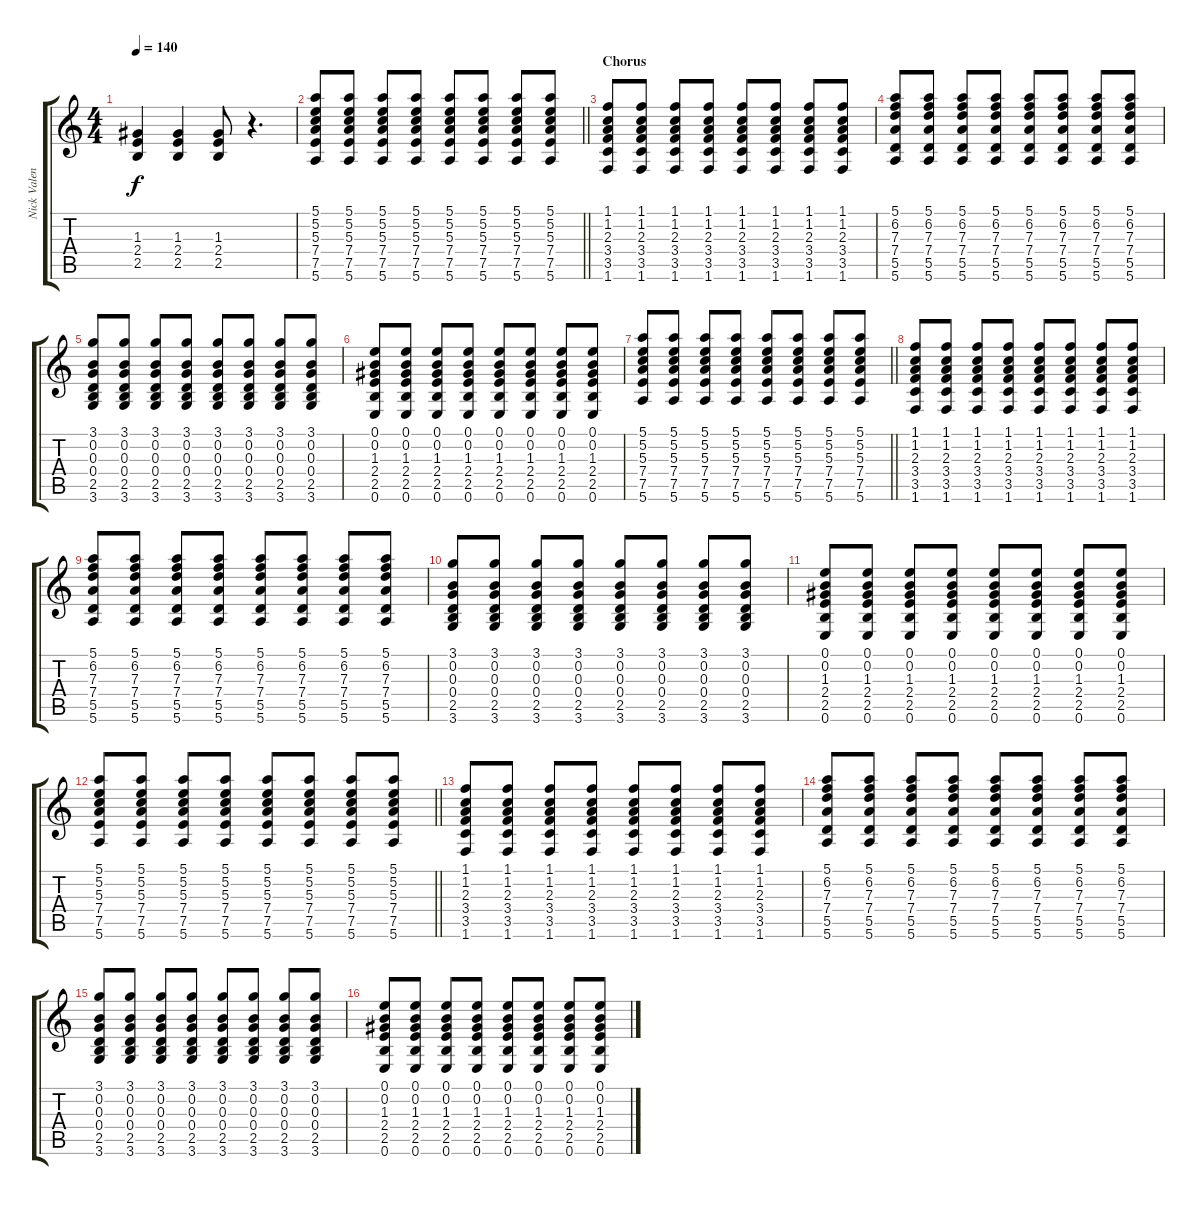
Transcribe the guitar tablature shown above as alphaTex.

\track ("Nick Valensi" "Nick Valen") {instrument acousticguitarsteel}
\staff {score tabs}
\tuning (E4 B3 G3 D3 A2 E2) {hide}
\ts (4 4)
\tempo 140
\clef g2
\ks c
(1.3 2.4 2.5).4{dy f} (1.3 2.4 2.5).4 (1.3 2.4 2.5).8 r.4{d} |
\barLineRight lightlight
(5.1 5.2 5.3 7.4 7.5 5.6).8 (5.1 5.2 5.3 7.4 7.5 5.6).8 (5.1 5.2 5.3 7.4 7.5 5.6).8 (5.1 5.2 5.3 7.4 7.5 5.6).8 (5.1 5.2 5.3 7.4 7.5 5.6).8 (5.1 5.2 5.3 7.4 7.5 5.6).8 (5.1 5.2 5.3 7.4 7.5 5.6).8 (5.1 5.2 5.3 7.4 7.5 5.6).8 |
\section ("" "Chorus")
(1.1 1.2 2.3 3.4 3.5 1.6).8 (1.1 1.2 2.3 3.4 3.5 1.6).8 (1.1 1.2 2.3 3.4 3.5 1.6).8 (1.1 1.2 2.3 3.4 3.5 1.6).8 (1.1 1.2 2.3 3.4 3.5 1.6).8 (1.1 1.2 2.3 3.4 3.5 1.6).8 (1.1 1.2 2.3 3.4 3.5 1.6).8 (1.1 1.2 2.3 3.4 3.5 1.6).8 |
(5.1 6.2 7.3 7.4 5.5 5.6).8 (5.1 6.2 7.3 7.4 5.5 5.6).8 (5.1 6.2 7.3 7.4 5.5 5.6).8 (5.1 6.2 7.3 7.4 5.5 5.6).8 (5.1 6.2 7.3 7.4 5.5 5.6).8 (5.1 6.2 7.3 7.4 5.5 5.6).8 (5.1 6.2 7.3 7.4 5.5 5.6).8 (5.1 6.2 7.3 7.4 5.5 5.6).8 |
(3.1 0.2 0.3 0.4 2.5 3.6).8 (3.1 0.2 0.3 0.4 2.5 3.6).8 (3.1 0.2 0.3 0.4 2.5 3.6).8 (3.1 0.2 0.3 0.4 2.5 3.6).8 (3.1 0.2 0.3 0.4 2.5 3.6).8 (3.1 0.2 0.3 0.4 2.5 3.6).8 (3.1 0.2 0.3 0.4 2.5 3.6).8 (3.1 0.2 0.3 0.4 2.5 3.6).8 |
(0.1 0.2 1.3 2.4 2.5 0.6).8 (0.1 0.2 1.3 2.4 2.5 0.6).8 (0.1 0.2 1.3 2.4 2.5 0.6).8 (0.1 0.2 1.3 2.4 2.5 0.6).8 (0.1 0.2 1.3 2.4 2.5 0.6).8 (0.1 0.2 1.3 2.4 2.5 0.6).8 (0.1 0.2 1.3 2.4 2.5 0.6).8 (0.1 0.2 1.3 2.4 2.5 0.6).8 |
\barLineRight lightlight
(5.1 5.2 5.3 7.4 7.5 5.6).8 (5.1 5.2 5.3 7.4 7.5 5.6).8 (5.1 5.2 5.3 7.4 7.5 5.6).8 (5.1 5.2 5.3 7.4 7.5 5.6).8 (5.1 5.2 5.3 7.4 7.5 5.6).8 (5.1 5.2 5.3 7.4 7.5 5.6).8 (5.1 5.2 5.3 7.4 7.5 5.6).8 (5.1 5.2 5.3 7.4 7.5 5.6).8 |
(1.1 1.2 2.3 3.4 3.5 1.6).8 (1.1 1.2 2.3 3.4 3.5 1.6).8 (1.1 1.2 2.3 3.4 3.5 1.6).8 (1.1 1.2 2.3 3.4 3.5 1.6).8 (1.1 1.2 2.3 3.4 3.5 1.6).8 (1.1 1.2 2.3 3.4 3.5 1.6).8 (1.1 1.2 2.3 3.4 3.5 1.6).8 (1.1 1.2 2.3 3.4 3.5 1.6).8 |
(5.1 6.2 7.3 7.4 5.5 5.6).8 (5.1 6.2 7.3 7.4 5.5 5.6).8 (5.1 6.2 7.3 7.4 5.5 5.6).8 (5.1 6.2 7.3 7.4 5.5 5.6).8 (5.1 6.2 7.3 7.4 5.5 5.6).8 (5.1 6.2 7.3 7.4 5.5 5.6).8 (5.1 6.2 7.3 7.4 5.5 5.6).8 (5.1 6.2 7.3 7.4 5.5 5.6).8 |
(3.1 0.2 0.3 0.4 2.5 3.6).8 (3.1 0.2 0.3 0.4 2.5 3.6).8 (3.1 0.2 0.3 0.4 2.5 3.6).8 (3.1 0.2 0.3 0.4 2.5 3.6).8 (3.1 0.2 0.3 0.4 2.5 3.6).8 (3.1 0.2 0.3 0.4 2.5 3.6).8 (3.1 0.2 0.3 0.4 2.5 3.6).8 (3.1 0.2 0.3 0.4 2.5 3.6).8 |
(0.1 0.2 1.3 2.4 2.5 0.6).8 (0.1 0.2 1.3 2.4 2.5 0.6).8 (0.1 0.2 1.3 2.4 2.5 0.6).8 (0.1 0.2 1.3 2.4 2.5 0.6).8 (0.1 0.2 1.3 2.4 2.5 0.6).8 (0.1 0.2 1.3 2.4 2.5 0.6).8 (0.1 0.2 1.3 2.4 2.5 0.6).8 (0.1 0.2 1.3 2.4 2.5 0.6).8 |
\barLineRight lightlight
(5.1 5.2 5.3 7.4 7.5 5.6).8 (5.1 5.2 5.3 7.4 7.5 5.6).8 (5.1 5.2 5.3 7.4 7.5 5.6).8 (5.1 5.2 5.3 7.4 7.5 5.6).8 (5.1 5.2 5.3 7.4 7.5 5.6).8 (5.1 5.2 5.3 7.4 7.5 5.6).8 (5.1 5.2 5.3 7.4 7.5 5.6).8 (5.1 5.2 5.3 7.4 7.5 5.6).8 |
(1.1 1.2 2.3 3.4 3.5 1.6).8 (1.1 1.2 2.3 3.4 3.5 1.6).8 (1.1 1.2 2.3 3.4 3.5 1.6).8 (1.1 1.2 2.3 3.4 3.5 1.6).8 (1.1 1.2 2.3 3.4 3.5 1.6).8 (1.1 1.2 2.3 3.4 3.5 1.6).8 (1.1 1.2 2.3 3.4 3.5 1.6).8 (1.1 1.2 2.3 3.4 3.5 1.6).8 |
(5.1 6.2 7.3 7.4 5.5 5.6).8 (5.1 6.2 7.3 7.4 5.5 5.6).8 (5.1 6.2 7.3 7.4 5.5 5.6).8 (5.1 6.2 7.3 7.4 5.5 5.6).8 (5.1 6.2 7.3 7.4 5.5 5.6).8 (5.1 6.2 7.3 7.4 5.5 5.6).8 (5.1 6.2 7.3 7.4 5.5 5.6).8 (5.1 6.2 7.3 7.4 5.5 5.6).8 |
(3.1 0.2 0.3 0.4 2.5 3.6).8 (3.1 0.2 0.3 0.4 2.5 3.6).8 (3.1 0.2 0.3 0.4 2.5 3.6).8 (3.1 0.2 0.3 0.4 2.5 3.6).8 (3.1 0.2 0.3 0.4 2.5 3.6).8 (3.1 0.2 0.3 0.4 2.5 3.6).8 (3.1 0.2 0.3 0.4 2.5 3.6).8 (3.1 0.2 0.3 0.4 2.5 3.6).8 |
(0.1 0.2 1.3 2.4 2.5 0.6).8 (0.1 0.2 1.3 2.4 2.5 0.6).8 (0.1 0.2 1.3 2.4 2.5 0.6).8 (0.1 0.2 1.3 2.4 2.5 0.6).8 (0.1 0.2 1.3 2.4 2.5 0.6).8 (0.1 0.2 1.3 2.4 2.5 0.6).8 (0.1 0.2 1.3 2.4 2.5 0.6).8 (0.1 0.2 1.3 2.4 2.5 0.6).8
